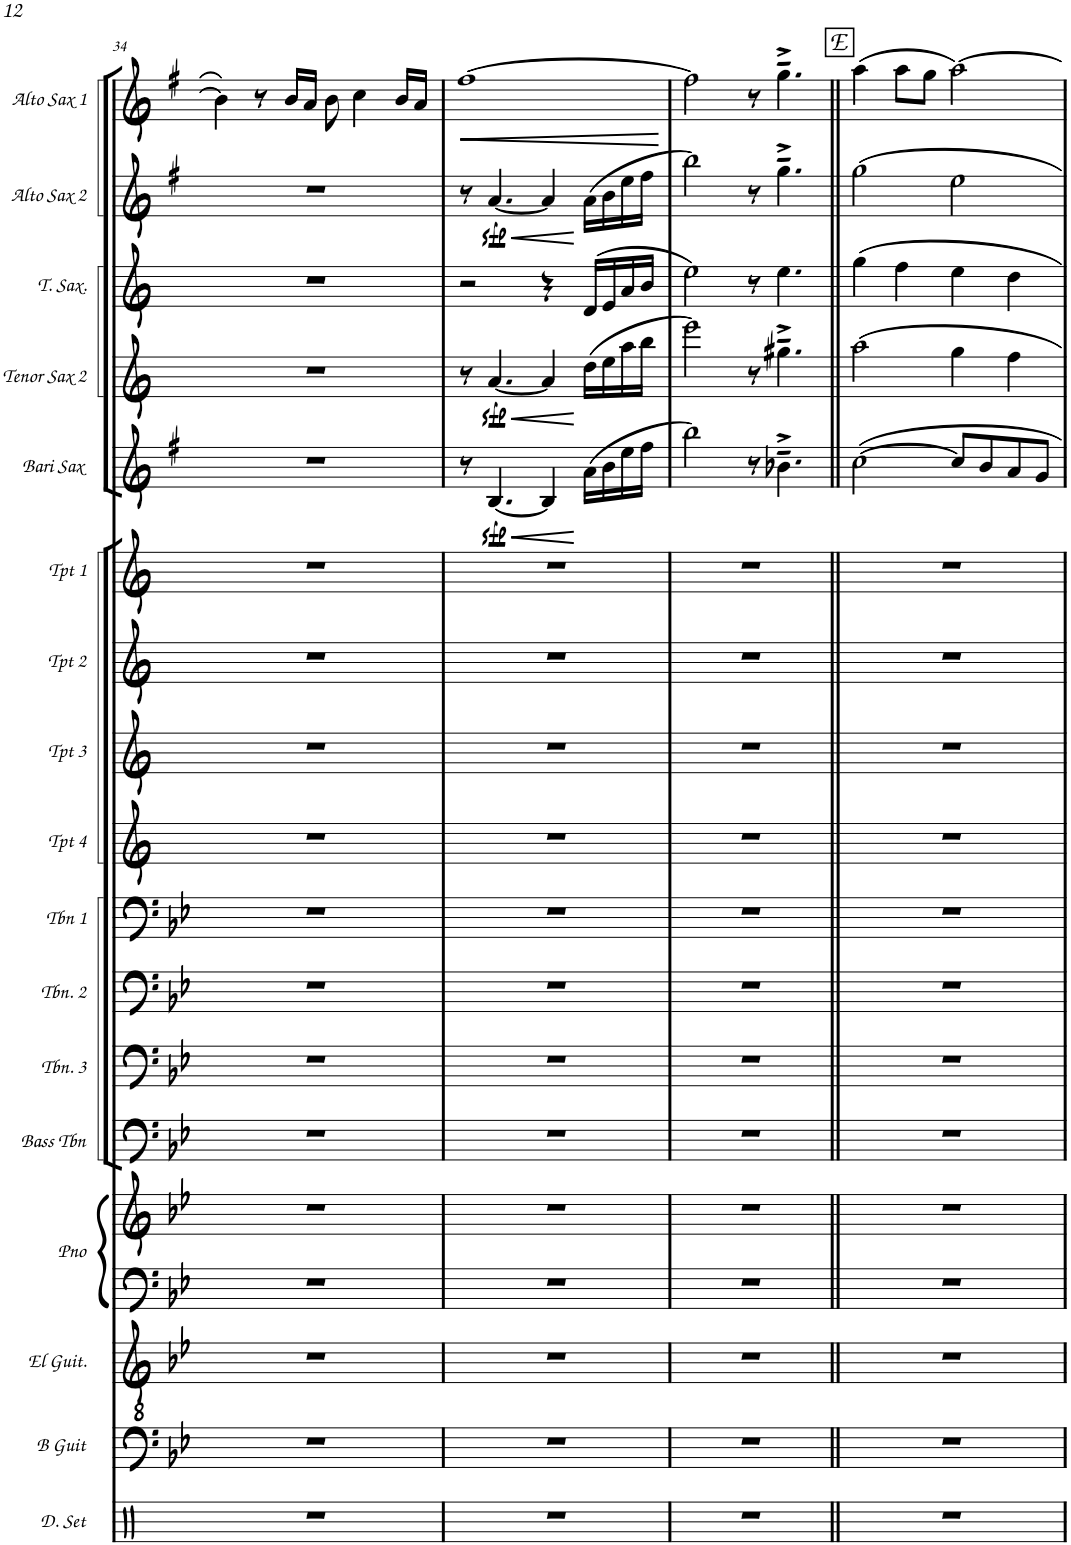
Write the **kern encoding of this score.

**kern	**kern	**kern	**kern	**kern	**kern	**kern	**kern	**kern	**kern	**kern	**kern	**kern	**kern	**dynam	**kern	**dynam	**kern	**kern	**dynam	**kern	**dynam
*part17	*part16	*part15	*part14	*part14	*part13	*part12	*part11	*part10	*part9	*part8	*part7	*part6	*part5	*part5	*part4	*part4	*part3	*part2	*part2	*part1	*part1
*staff18	*staff17	*staff16	*staff15	*staff14	*staff13	*staff12	*staff11	*staff10	*staff9	*staff8	*staff7	*staff6	*staff5	*staff5	*staff4	*staff4	*staff3	*staff2	*staff2	*staff1	*staff1
*I"Drumset	*I"Bass Guitar	*I"Electric Guitar	*I"Piano	*	*I"Bass Trombone	*I"Trombone 3	*I"Trombone 2	*I"Trombone 1	*I"Trumpet 4	*I"Trumpet 3	*I"Trumpet 2	*I"Trumpet 1	*I"Bari Sax	*	*I"Tenor Sax 2	*	*I"Tenor Sax 1	*I"Alto Sax 2	*	*I"Alto Sax 1	*
*I'D. Set	*I'B Guit	*I'El Guit.	*I'Pno	*	*I'Bass Tbn	*I'Tbn. 3	*I'Tbn. 2	*I'Tbn 1	*I'Tpt 4	*I'Tpt 3	*I'Tpt 2	*I'Tpt 1	*I'Bari Sax	*	*I'Tenor Sax 2	*	*I'Tenor Sax 1	*I'Alto Sax 2	*	*I'Alto Sax 1	*
!!LO:PB:g=z
*clefX	*clefF4	*clefGv2	*clefF4	*clefG2	*clefF4	*clefF4	*clefF4	*clefF4	*clefG2	*clefG2	*clefG2	*clefG2	*clefG2	*	*clefG2	*	*clefG2	*clefG2	*	*clefG2	*
*	*Trd7c12	*	*	*	*	*	*	*	*Trd1c2	*Trd1c2	*Trd1c2	*Trd1c2	*Trd12c21	*	*Trd8c14	*	*Trd8c14	*Trd5c9	*	*Trd5c9	*
*k[]	*k[b-e-]	*k[b-e-]	*k[b-e-]	*k[b-e-]	*k[b-e-]	*k[b-e-]	*k[b-e-]	*k[b-e-]	*k[]	*k[]	*k[]	*k[]	*k[f#]	*	*k[]	*	*k[]	*k[f#]	*	*k[f#]	*
*M4/4	*M4/4	*M4/4	*M4/4	*M4/4	*M4/4	*M4/4	*M4/4	*M4/4	*M4/4	*M4/4	*M4/4	*M4/4	*M4/4	*	*M4/4	*	*M4/4	*M4/4	*	*M4/4	*
=34	=34	=34	=34	=34	=34	=34	=34	=34	=34	=34	=34	=34	=34	=34	=34	=34	=34	=34	=34	=34	=34
1r	1r	1r	1r	1r	1r	1r	1r	1r	1r	1r	1r	1r	1r	.	1r	.	1r	1r	.	4b\]	.
.	.	.	.	.	.	.	.	.	.	.	.	.	.	.	.	.	.	.	.	8r	.
.	.	.	.	.	.	.	.	.	.	.	.	.	.	.	.	.	.	.	.	16b/LL	.
.	.	.	.	.	.	.	.	.	.	.	.	.	.	.	.	.	.	.	.	16a/JJ	.
.	.	.	.	.	.	.	.	.	.	.	.	.	.	.	.	.	.	.	.	8b\	.
.	.	.	.	.	.	.	.	.	.	.	.	.	.	.	.	.	.	.	.	4cc\	.
.	.	.	.	.	.	.	.	.	.	.	.	.	.	.	.	.	.	.	.	16b/LL	.
.	.	.	.	.	.	.	.	.	.	.	.	.	.	.	.	.	.	.	.	16a/JJ	.
=35	=35	=35	=35	=35	=35	=35	=35	=35	=35	=35	=35	=35	=35	=35	=35	=35	=35	=35	=35	=35	=35
!	!	!	!	!	!	!	!	!	!	!	!	!	!	!	!	!	!	!	!	!	!LO:HP:b
1r	1r	1r	1r	1r	1r	1r	1r	1r	1r	1r	1r	1r	8r	.	8r	.	2r	8r	.	[1ff#	<
!	!	!	!	!	!	!	!	!	!	!	!	!	!	!LO:HP:b	!	!LO:HP:b	!	!	!LO:HP:b	!	!
!	!	!	!	!	!	!	!	!	!	!	!	!	!	!LO:DY:n=1:b	!	!LO:DY:n=1:b	!	!	!LO:DY:n=1:b	!	!
.	.	.	.	.	.	.	.	.	.	.	.	.	[4.B/	< sfp	[4.a/	< sfp	.	[4.a/	< sfp	.	.
.	.	.	.	.	.	.	.	.	.	.	.	.	4B/]	.	4a/]	.	4r	4a/]	.	.	.
.	.	.	.	.	.	.	.	.	.	.	.	.	(16a\LL	[	(16dd\LL	[	(16d/LL	(16a\LL	[	.	.
.	.	.	.	.	.	.	.	.	.	.	.	.	16b\	.	16ee\	.	16e/	16b\	.	.	.
.	.	.	.	.	.	.	.	.	.	.	.	.	16ee\	.	16aa\	.	16a/	16ee\	.	.	.
.	.	.	.	.	.	.	.	.	.	.	.	.	16ff#\JJ	.	16bb\JJ	.	16b/JJ	16ff#\JJ	.	.	.
.	.	.	.	.	.	.	.	.	.	.	.	.	.	.	.	.	.	.	.	.	[
=36	=36	=36	=36	=36	=36	=36	=36	=36	=36	=36	=36	=36	=36	=36	=36	=36	=36	=36	=36	=36	=36
1r	1r	1r	1r	1r	1r	1r	1r	1r	1r	1r	1r	1r	2bb\)	.	2eee\)	.	2ee\)	2bb\)	.	2ff#\]	.
.	.	.	.	.	.	.	.	.	.	.	.	.	8r	.	8r	.	8r	8r	.	8r	.
.	.	.	.	.	.	.	.	.	.	.	.	.	4.b-X~^\	.	4.gg#X~^\	.	4.ee\	4.gg~^\	.	4.gg~^\	.
!!LO:REH:place=s1:a:B:cj:fs=14:t=E
=37||	=37||	=37||	=37||	=37||	=37||	=37||	=37||	=37||	=37||	=37||	=37||	=37||	=37||	=37||	=37||	=37||	=37||	=37||	=37||	=37||	=37||
1r	1r	1r	1r	1r	1r	1r	1r	1r	1r	1r	1r	1r	[2cc\	.	2aa\	.	4gg\	2gg\	.	(4aa\	.
.	.	.	.	.	.	.	.	.	.	.	.	.	.	.	.	.	4ff\	.	.	8aa\L	.
.	.	.	.	.	.	.	.	.	.	.	.	.	.	.	.	.	.	.	.	8gg\J	.
.	.	.	.	.	.	.	.	.	.	.	.	.	8cc/L]	.	4gg\	.	4ee\	2ee\	.	[2aa\)	.
.	.	.	.	.	.	.	.	.	.	.	.	.	8b/	.	.	.	.	.	.	.	.
.	.	.	.	.	.	.	.	.	.	.	.	.	8a/	.	4ff\	.	4dd\	.	.	.	.
.	.	.	.	.	.	.	.	.	.	.	.	.	8g/J	.	.	.	.	.	.	.	.
=	=	=	=	=	=	=	=	=	=	=	=	=	=	=	=	=	=	=	=	=	=
*-	*-	*-	*-	*-	*-	*-	*-	*-	*-	*-	*-	*-	*-	*-	*-	*-	*-	*-	*-	*-	*-
